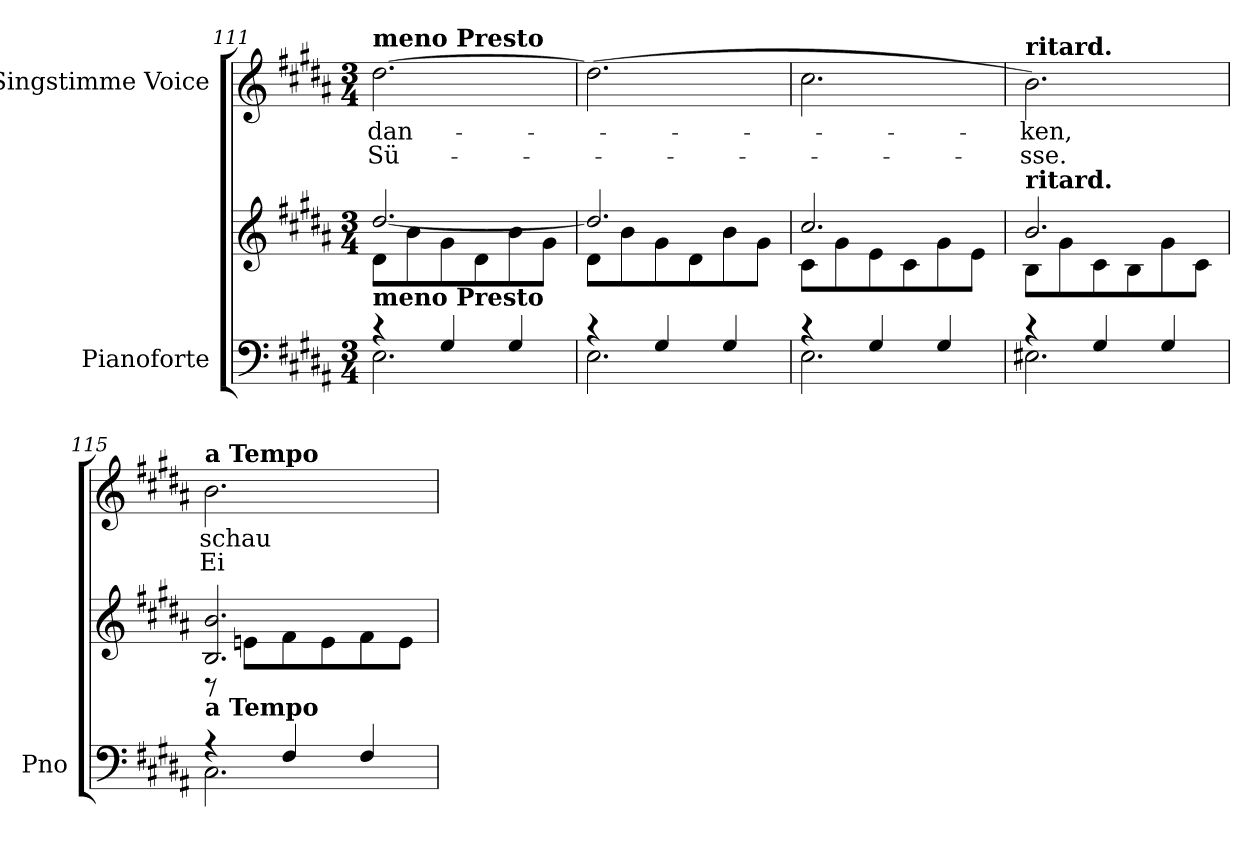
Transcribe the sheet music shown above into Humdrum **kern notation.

**kern	**kern	**kern	**text	**text
*part2	*part2	*part1	*part1	*part1
*staff3	*staff2	*staff1	*staff1	*staff1
*I"Pianoforte	*	*I"Singstimme Voice	*	*
*I'Pno	*	*	*	*
*clefF4	*clefG2	*clefG2	*	*
*k[f#c#g#d#a#]	*k[f#c#g#d#a#]	*k[f#c#g#d#a#]	*	*
*M3/4	*M3/4	*M3/4	*	*
=111	=111	=111	=111	=111
*^	*^	*	*	*
!	!	!	!	!LO:TX:a:B:t=meno Presto	!	!
!LO:TX:a:B:t=meno Presto	!	!	!	!	!	!
!	!	!	!	!	!LO:LY:b	!LO:LY:b
4r	2.E\	8d#\L	[2.dd#/	[2.dd#\	-dan-	Sü-
.	.	8b\	.	.	.	.
4G#/	.	8g#\	.	.	.	.
.	.	8d#\	.	.	.	.
4G#/	.	8b\	.	.	.	.
.	.	8g#\J	.	.	.	.
=112	=112	=112	=112	=112	=112	=112
4r	2.E\	8d#\L	2.dd#/]	(2.dd#\]	.	.
.	.	8b\	.	.	.	.
4G#/	.	8g#\	.	.	.	.
.	.	8d#\	.	.	.	.
4G#/	.	8b\	.	.	.	.
.	.	8g#\J	.	.	.	.
!!LO:LB:g=z
=113	=113	=113	=113	=113	=113	=113
4r	2.E\	8c#\L	2.cc#/	2.cc#\	.	.
.	.	8g#\	.	.	.	.
4G#/	.	8e\	.	.	.	.
.	.	8c#\	.	.	.	.
4G#/	.	8g#\	.	.	.	.
.	.	8e\J	.	.	.	.
=114	=114	=114	=114	=114	=114	=114
!	!	!	!	!LO:TX:a:B:t=ritard.	!	!
!	!	!LO:TX:a:B:t=ritard.	!	!	!	!
!	!	!	!	!	!LO:LY:b	!LO:LY:b
4r	2.E#X\	8B\L	2.b/	2.b\)	-ken,	-sse.
.	.	8g#\	.	.	.	.
4G#/	.	8c#\	.	.	.	.
.	.	8B\	.	.	.	.
4G#/	.	8g#\	.	.	.	.
.	.	8c#\J	.	.	.	.
!!LO:PB:g=z
=115	=115	=115	=115	=115	=115	=115
!	!	!	!	!LO:TX:a:B:t=a Tempo	!	!
!LO:TX:a:B:t=a Tempo	!	!	!	!	!	!
!	!	!	!	!	!LO:LY:b	!LO:LY:b
4r	2.C#\	2.B/ 2.b/	8r	2.b\	schau-	Ei-
.	.	.	8en\L	.	.	.
4F#/	.	.	8f#\	.	.	.
.	.	.	8e\	.	.	.
4F#/	.	.	8f#\	.	.	.
.	.	.	8e\J	.	.	.
*v	*v	*	*	*	*	*
*	*v	*v	*	*	*
=	=	=	=	=
*-	*-	*-	*-	*-
